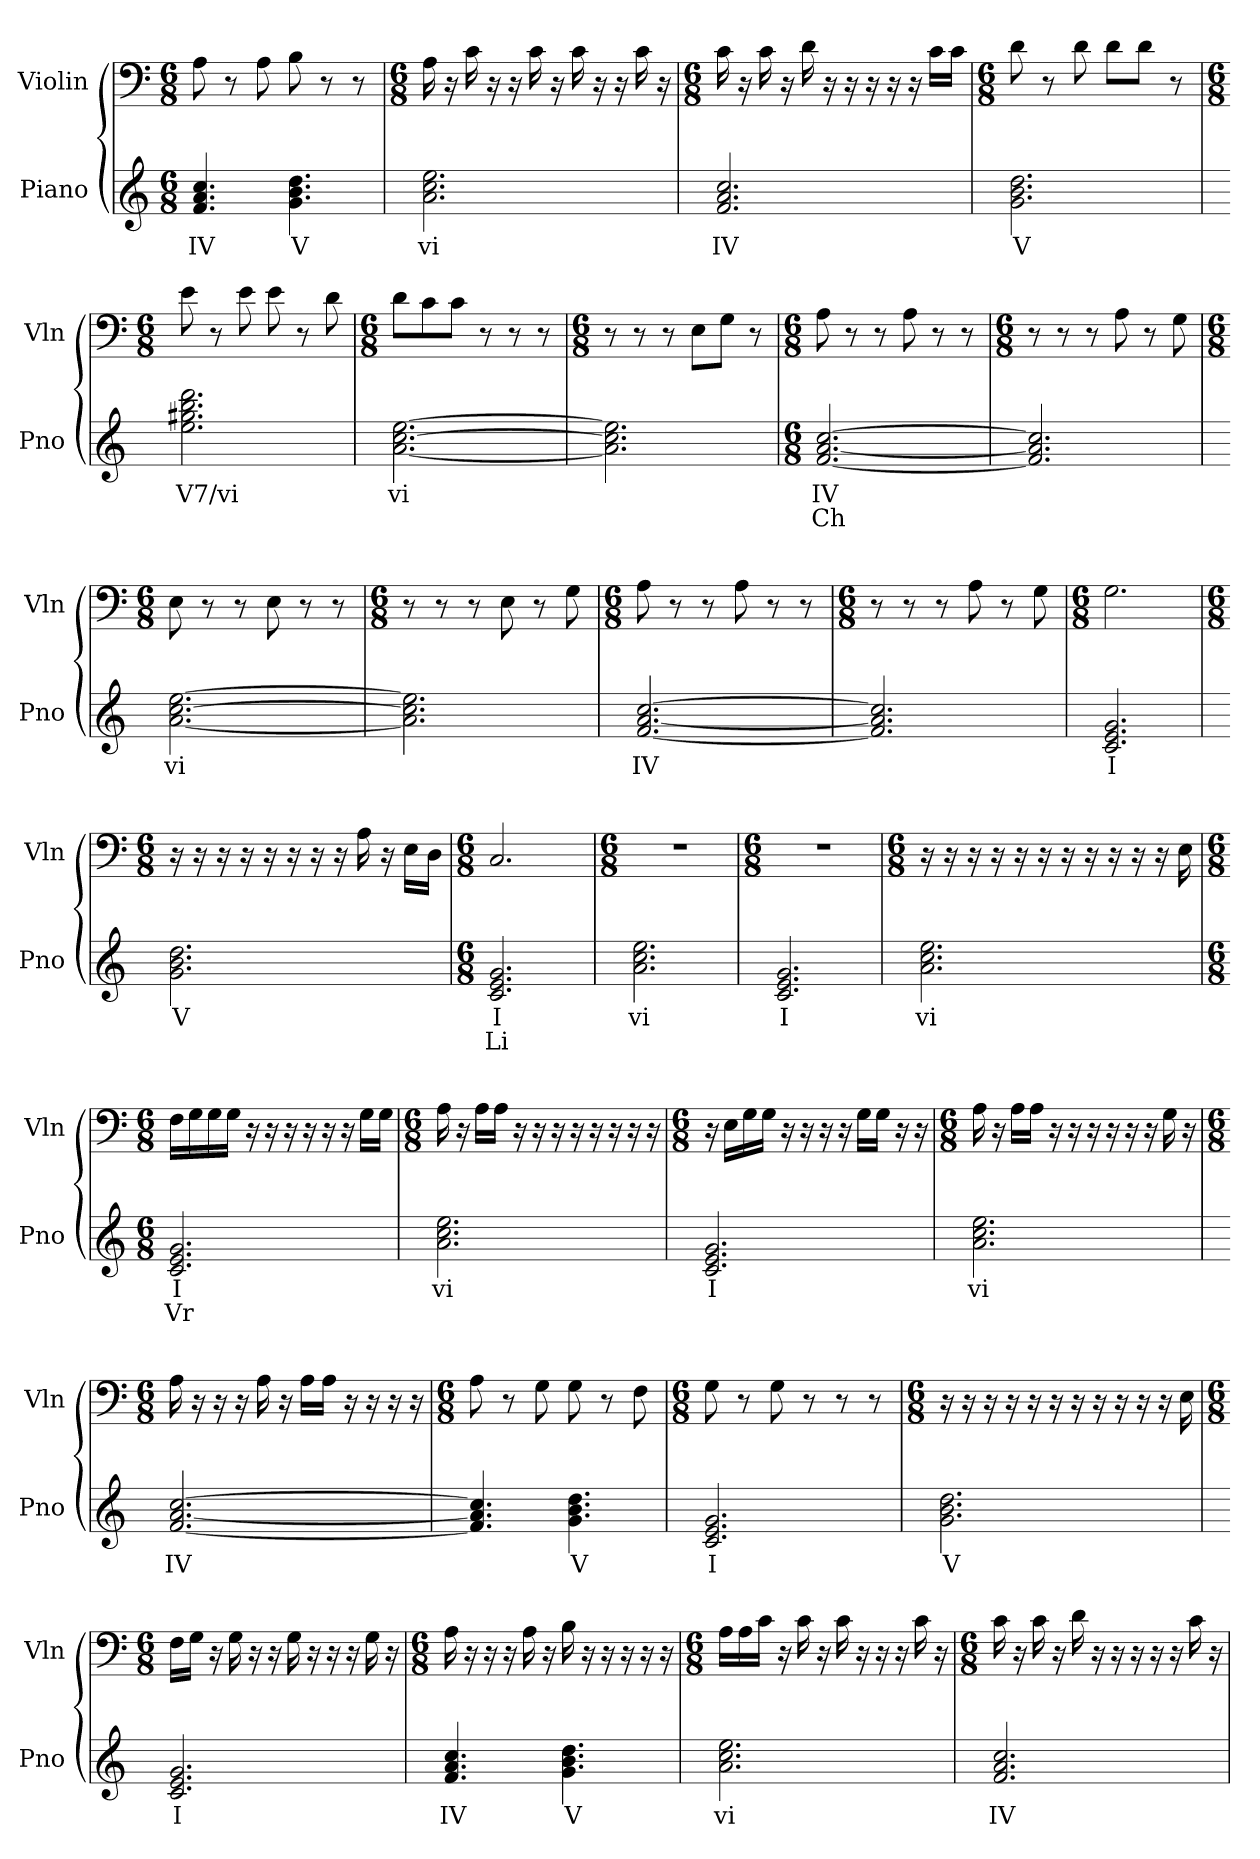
**kern	**text	**text	**kern
*part2	*part2	*part2	*part1
*staff2	*staff2	*staff2	*staff1
*I"Piano	*	*	*I"Violin
*I'Pno	*	*	*I'Vln
*k[]	*	*	*
*C:	*	*	*
*M6/8	*	*	*M6/8
=	=	=	=
4.f 4.a 4.cc	IV	.	8A
.	.	.	8r
.	.	.	8A
4.g 4.b 4.dd	V	.	8B
.	.	.	8r
.	.	.	8r
=	=	=	=
*k[]	*	*	*
*C:	*	*	*
*	*	*	*M6/8
2.a 2.cc 2.ee	vi	.	16A
.	.	.	16r
.	.	.	16c
.	.	.	16r
.	.	.	16r
.	.	.	16c
.	.	.	16r
.	.	.	16c
.	.	.	16r
.	.	.	16r
.	.	.	16c
.	.	.	16r
=	=	=	=
*k[]	*	*	*
*C:	*	*	*
*	*	*	*M6/8
2.f 2.a 2.cc	IV	.	16c
.	.	.	16r
.	.	.	16c
.	.	.	16r
.	.	.	16d
.	.	.	16r
.	.	.	16r
.	.	.	16r
.	.	.	16r
.	.	.	16r
.	.	.	16cLL
.	.	.	16cJJ
=	=	=	=
*k[]	*	*	*
*C:	*	*	*
*	*	*	*M6/8
2.g 2.b 2.dd	V	.	8d
.	.	.	8r
.	.	.	8d
.	.	.	8dL
.	.	.	8dJ
.	.	.	8r
=	=	=	=
*k[]	*	*	*
*C:	*	*	*
*	*	*	*M6/8
2.ee 2.gg#X 2.bb 2.ddd	V7/vi	.	8e
.	.	.	8r
.	.	.	8e
.	.	.	8e
.	.	.	8r
.	.	.	8d
=	=	=	=
*k[]	*	*	*
*C:	*	*	*
*	*	*	*M6/8
[2.a [2.cc [2.ee	vi	.	8dL
.	.	.	8c
.	.	.	8cJ
.	.	.	8r
.	.	.	8r
.	.	.	8r
=	=	=	=
*k[]	*	*	*
*C:	*	*	*
*	*	*	*M6/8
2.a] 2.cc] 2.ee]	.	.	8r
.	.	.	8r
.	.	.	8r
.	.	.	8EL
.	.	.	8GJ
.	.	.	8r
=	=	=	=
*k[]	*	*	*
*C:	*	*	*
*M6/8	*	*	*M6/8
[2.f [2.a [2.cc	IV	Ch	8A
.	.	.	8r
.	.	.	8r
.	.	.	8A
.	.	.	8r
.	.	.	8r
=	=	=	=
*k[]	*	*	*
*C:	*	*	*
*	*	*	*M6/8
2.f] 2.a] 2.cc]	.	.	8r
.	.	.	8r
.	.	.	8r
.	.	.	8A
.	.	.	8r
.	.	.	8G
=	=	=	=
*k[]	*	*	*
*C:	*	*	*
*	*	*	*M6/8
[2.a [2.cc [2.ee	vi	.	8E
.	.	.	8r
.	.	.	8r
.	.	.	8E
.	.	.	8r
.	.	.	8r
=	=	=	=
*k[]	*	*	*
*C:	*	*	*
*	*	*	*M6/8
2.a] 2.cc] 2.ee]	.	.	8r
.	.	.	8r
.	.	.	8r
.	.	.	8E
.	.	.	8r
.	.	.	8G
=	=	=	=
*k[]	*	*	*
*C:	*	*	*
*	*	*	*M6/8
[2.f [2.a [2.cc	IV	.	8A
.	.	.	8r
.	.	.	8r
.	.	.	8A
.	.	.	8r
.	.	.	8r
=	=	=	=
*k[]	*	*	*
*C:	*	*	*
*	*	*	*M6/8
2.f] 2.a] 2.cc]	.	.	8r
.	.	.	8r
.	.	.	8r
.	.	.	8A
.	.	.	8r
.	.	.	8G
=	=	=	=
*k[]	*	*	*
*C:	*	*	*
*	*	*	*M6/8
2.c 2.e 2.g	I	.	2.G
=	=	=	=
*k[]	*	*	*
*C:	*	*	*
*	*	*	*M6/8
2.g 2.b 2.dd	V	.	16r
.	.	.	16r
.	.	.	16r
.	.	.	16r
.	.	.	16r
.	.	.	16r
.	.	.	16r
.	.	.	16r
.	.	.	16A
.	.	.	16r
.	.	.	16ELL
.	.	.	16DJJ
=	=	=	=
*k[]	*	*	*
*C:	*	*	*
*M6/8	*	*	*M6/8
2.c 2.e 2.g	I	Li	2.C
=	=	=	=
*k[]	*	*	*
*C:	*	*	*
*	*	*	*M6/8
2.a 2.cc 2.ee	vi	.	2.r
=	=	=	=
*k[]	*	*	*
*C:	*	*	*
*	*	*	*M6/8
2.c 2.e 2.g	I	.	2.r
=	=	=	=
*k[]	*	*	*
*C:	*	*	*
*	*	*	*M6/8
2.a 2.cc 2.ee	vi	.	16r
.	.	.	16r
.	.	.	16r
.	.	.	16r
.	.	.	16r
.	.	.	16r
.	.	.	16r
.	.	.	16r
.	.	.	16r
.	.	.	16r
.	.	.	16r
.	.	.	16E
=	=	=	=
*k[]	*	*	*
*C:	*	*	*
*M6/8	*	*	*M6/8
2.c 2.e 2.g	I	Vr	16FLL
.	.	.	16G
.	.	.	16G
.	.	.	16GJJ
.	.	.	16r
.	.	.	16r
.	.	.	16r
.	.	.	16r
.	.	.	16r
.	.	.	16r
.	.	.	16GLL
.	.	.	16GJJ
=	=	=	=
*k[]	*	*	*
*C:	*	*	*
*	*	*	*M6/8
2.a 2.cc 2.ee	vi	.	16A
.	.	.	16r
.	.	.	16ALL
.	.	.	16AJJ
.	.	.	16r
.	.	.	16r
.	.	.	16r
.	.	.	16r
.	.	.	16r
.	.	.	16r
.	.	.	16r
.	.	.	16r
=	=	=	=
*k[]	*	*	*
*C:	*	*	*
*	*	*	*M6/8
2.c 2.e 2.g	I	.	16r
.	.	.	16ELL
.	.	.	16G
.	.	.	16GJJ
.	.	.	16r
.	.	.	16r
.	.	.	16r
.	.	.	16r
.	.	.	16GLL
.	.	.	16GJJ
.	.	.	16r
.	.	.	16r
=	=	=	=
*k[]	*	*	*
*C:	*	*	*
*	*	*	*M6/8
2.a 2.cc 2.ee	vi	.	16A
.	.	.	16r
.	.	.	16ALL
.	.	.	16AJJ
.	.	.	16r
.	.	.	16r
.	.	.	16r
.	.	.	16r
.	.	.	16r
.	.	.	16r
.	.	.	16G
.	.	.	16r
=	=	=	=
*k[]	*	*	*
*C:	*	*	*
*	*	*	*M6/8
[2.f [2.a [2.cc	IV	.	16A
.	.	.	16r
.	.	.	16r
.	.	.	16r
.	.	.	16A
.	.	.	16r
.	.	.	16ALL
.	.	.	16AJJ
.	.	.	16r
.	.	.	16r
.	.	.	16r
.	.	.	16r
=	=	=	=
*k[]	*	*	*
*C:	*	*	*
*	*	*	*M6/8
4.f] 4.a] 4.cc]	.	.	8A
.	.	.	8r
.	.	.	8G
4.g 4.b 4.dd	V	.	8G
.	.	.	8r
.	.	.	8F
=	=	=	=
*k[]	*	*	*
*C:	*	*	*
*	*	*	*M6/8
2.c 2.e 2.g	I	.	8G
.	.	.	8r
.	.	.	8G
.	.	.	8r
.	.	.	8r
.	.	.	8r
=	=	=	=
*k[]	*	*	*
*C:	*	*	*
*	*	*	*M6/8
2.g 2.b 2.dd	V	.	16r
.	.	.	16r
.	.	.	16r
.	.	.	16r
.	.	.	16r
.	.	.	16r
.	.	.	16r
.	.	.	16r
.	.	.	16r
.	.	.	16r
.	.	.	16r
.	.	.	16E
=	=	=	=
*k[]	*	*	*
*C:	*	*	*
*	*	*	*M6/8
2.c 2.e 2.g	I	.	16FLL
.	.	.	16GJJ
.	.	.	16r
.	.	.	16G
.	.	.	16r
.	.	.	16r
.	.	.	16G
.	.	.	16r
.	.	.	16r
.	.	.	16r
.	.	.	16G
.	.	.	16r
=	=	=	=
*k[]	*	*	*
*C:	*	*	*
*	*	*	*M6/8
4.f 4.a 4.cc	IV	.	16A
.	.	.	16r
.	.	.	16r
.	.	.	16r
.	.	.	16A
.	.	.	16r
4.g 4.b 4.dd	V	.	16B
.	.	.	16r
.	.	.	16r
.	.	.	16r
.	.	.	16r
.	.	.	16r
=	=	=	=
*k[]	*	*	*
*C:	*	*	*
*	*	*	*M6/8
2.a 2.cc 2.ee	vi	.	16ALL
.	.	.	16A
.	.	.	16cJJ
.	.	.	16r
.	.	.	16c
.	.	.	16r
.	.	.	16c
.	.	.	16r
.	.	.	16r
.	.	.	16r
.	.	.	16c
.	.	.	16r
=	=	=	=
*k[]	*	*	*
*C:	*	*	*
*	*	*	*M6/8
2.f 2.a 2.cc	IV	.	16c
.	.	.	16r
.	.	.	16c
.	.	.	16r
.	.	.	16d
.	.	.	16r
.	.	.	16r
.	.	.	16r
.	.	.	16r
.	.	.	16r
.	.	.	16c
.	.	.	16r
=	=	=	=
*-	*-	*-	*-
